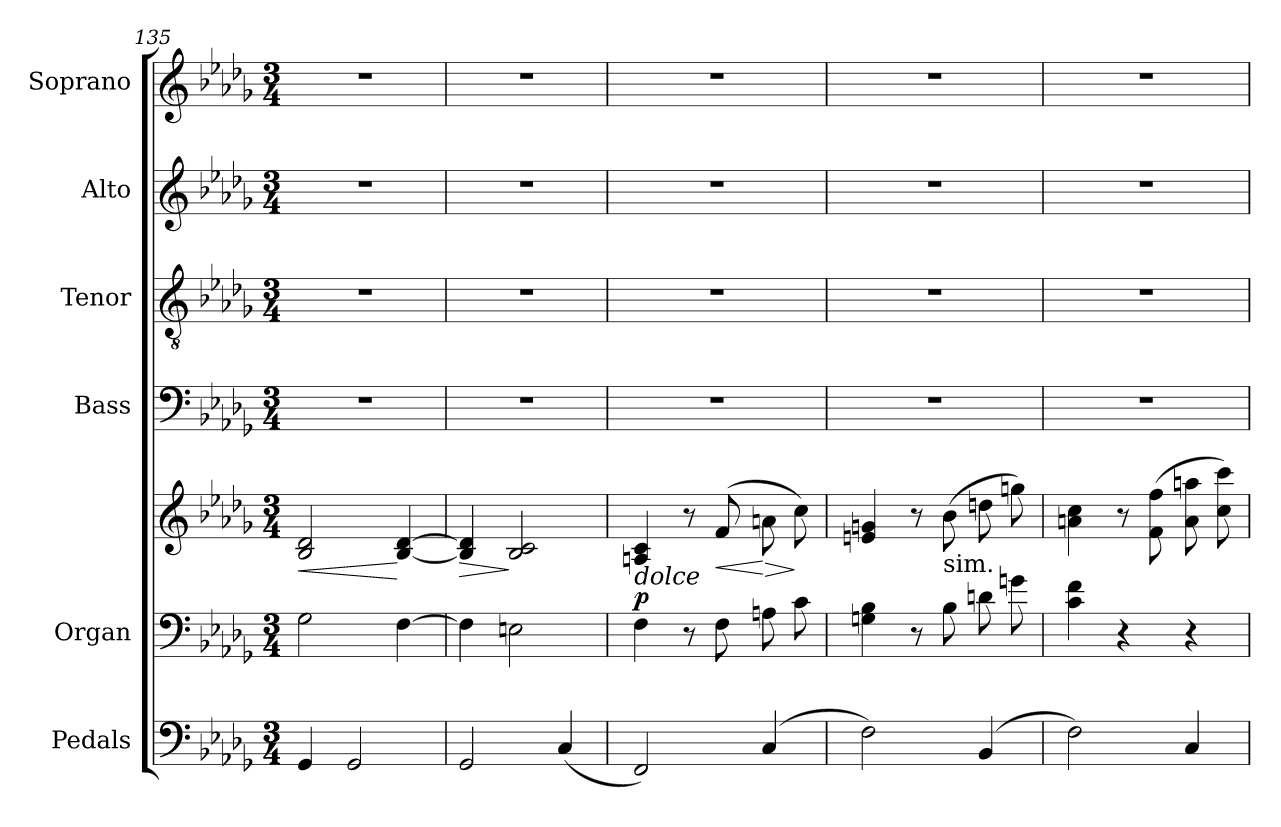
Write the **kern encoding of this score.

**kern	**kern	**kern	**dynam	**kern	**kern	**kern	**kern
*part6	*part5	*part5	*part5	*part4	*part3	*part2	*part1
*staff7	*staff6	*staff5	*staff5/6	*staff4	*staff3	*staff2	*staff1
*I"Pedals	*I"Organ	*	*	*I"Bass	*I"Tenor	*I"Alto	*I"Soprano
*	*I'Org.	*	*	*I'B.	*I'T.	*I'A.	*I'S.
*clefF4	*clefF4	*clefG2	*	*clefF4	*clefGv2	*clefG2	*clefG2
*	*	*	*	*	*ITrd7c12	*	*
*k[b-e-a-d-g-]	*k[b-e-a-d-g-]	*k[b-e-a-d-g-]	*	*k[b-e-a-d-g-]	*k[b-e-a-d-g-]	*k[b-e-a-d-g-]	*k[b-e-a-d-g-]
*b-:	*b-:	*b-:	*	*b-:	*b-:	*b-:	*b-:
*M3/4	*M3/4	*M3/4	*	*M3/4	*M3/4	*M3/4	*M3/4
=135	=135	=135	=135	=135	=135	=135	=135
!	!	!	!LO:HP:b	!LO:N:vis=1	!LO:N:vis=1	!LO:N:vis=1	!LO:N:vis=1
4GG-i/	2G-i\	2B-i/ 2d-i	<	2.r	2.r	2.r	2.r
2GG-i/	.	.	.	.	.	.	.
.	[4Fi\	[4B-i/ [4d-i	[	.	.	.	.
=136	=136	=136	=136	=136	=136	=136	=136
!	!	!	!LO:HP:b	!LO:N:vis=1	!LO:N:vis=1	!LO:N:vis=1	!LO:N:vis=1
2GG-i/	4Fi\]	4B-i/] 4d-i]	>	2.r	2.r	2.r	2.r
.	2Eni\	2B-i/ 2ci	]	.	.	.	.
(4Ci/	.	.	.	.	.	.	.
!!LO:PB:g=z
=137	=137	=137	=137	=137	=137	=137	=137
!	!	!LO:TX:b:i:t=dolce	!	!	!	!	!
!	!	!	!	!LO:N:vis=1	!LO:N:vis=1	!LO:N:vis=1	!LO:N:vis=1
2FFi/)	4Fi\	4Ani/ 4ci	p	2.r	2.r	2.r	2.r
.	8r	8r	.	.	.	.	.
!	!	!	!LO:HP:b	!	!	!	!
.	8Fi\	(8fi/	<	.	.	.	.
!	!	!	!LO:HP:n=1:b	!	!	!	!
(4Ci/	8Ani\	8ani\	[ >	.	.	.	.
.	8ci\	8cci\)	]	.	.	.	.
=138	=138	=138	=138	=138	=138	=138	=138
!	!	!	!	!LO:N:vis=1	!LO:N:vis=1	!LO:N:vis=1	!LO:N:vis=1
2Fi\)	4Gni\ 4B-i	4eni/ 4gni	.	2.r	2.r	2.r	2.r
.	8r	8r	.	.	.	.	.
!	!	!LO:TX:b:t=sim.	!	!	!	!	!
.	8B-i\	(8b-i\	.	.	.	.	.
(4BB-i/	8dni\	8ddni\	.	.	.	.	.
.	8gni\	8ggni\)	.	.	.	.	.
=139	=139	=139	=139	=139	=139	=139	=139
!	!	!	!	!LO:N:vis=1	!LO:N:vis=1	!LO:N:vis=1	!LO:N:vis=1
2Fi\)	4ci\ 4fi	4ani\ 4cci	.	2.r	2.r	2.r	2.r
.	4r	8r	.	.	.	.	.
.	.	(8fi\ 8ffi	.	.	.	.	.
4Ci/	4r	8ai\ 8aani	.	.	.	.	.
.	.	8cci\ 8ccci)	.	.	.	.	.
=	=	=	=	=	=	=	=
*-	*-	*-	*-	*-	*-	*-	*-
